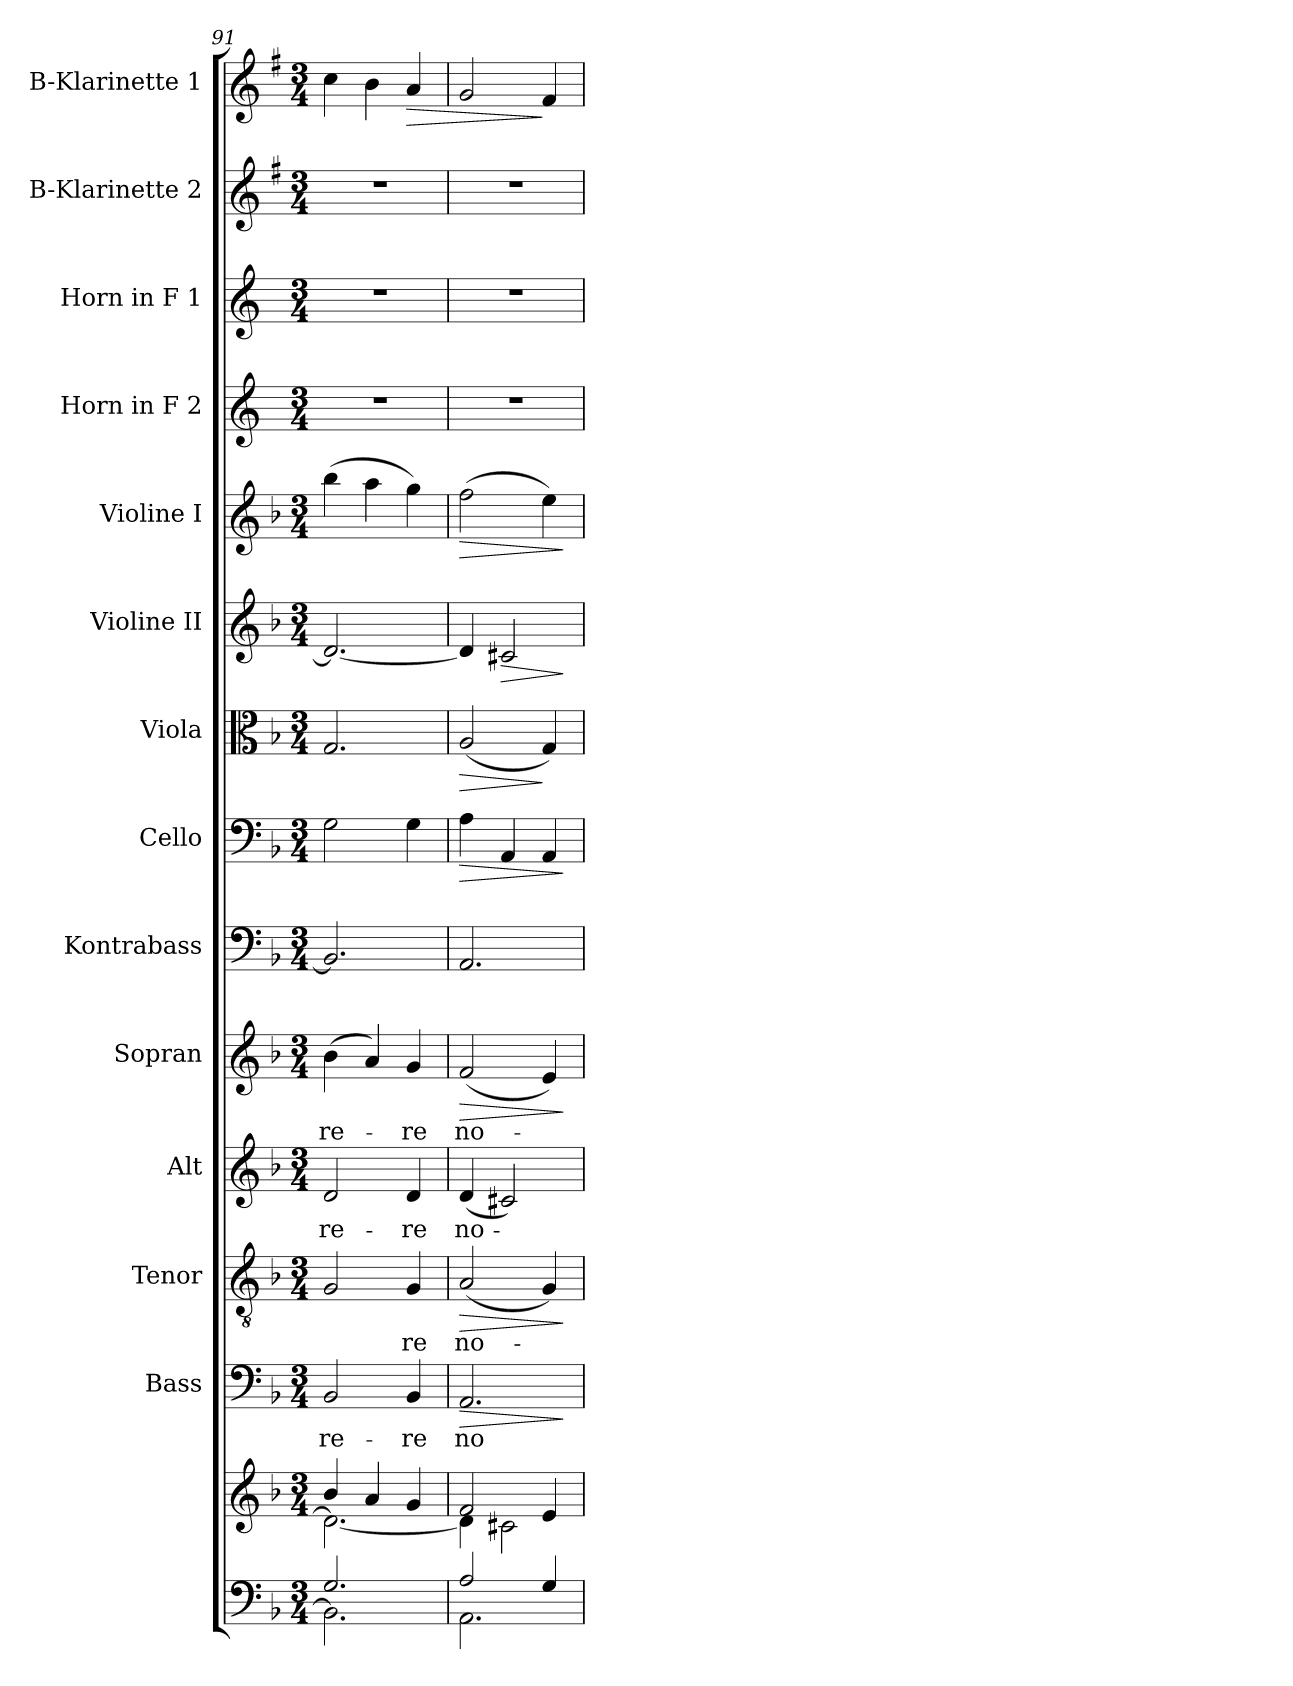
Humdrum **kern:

**kern	**kern	**kern	**text	**dynam	**kern	**text	**dynam	**kern	**text	**kern	**text	**dynam	**kern	**kern	**dynam	**kern	**dynam	**kern	**dynam	**kern	**dynam	**kern	**kern	**kern	**kern	**dynam
*part14	*part14	*part13	*part13	*part13	*part12	*part12	*part12	*part11	*part11	*part10	*part10	*part10	*part9	*part8	*part8	*part7	*part7	*part6	*part6	*part5	*part5	*part4	*part3	*part2	*part1	*part1
*staff15	*staff14	*staff13	*staff13	*staff13	*staff12	*staff12	*staff12	*staff11	*staff11	*staff10	*staff10	*staff10	*staff9	*staff8	*staff8	*staff7	*staff7	*staff6	*staff6	*staff5	*staff5	*staff4	*staff3	*staff2	*staff1	*staff1
*	*	*I"Bass	*	*	*I"Tenor	*	*	*I"Alt	*	*I"Sopran	*	*	*I"Kontrabass	*I"Cello	*	*I"Viola	*	*I"Violine II	*	*I"Violine I	*	*I"Horn in F 2	*I"Horn in F 1	*I"B-Klarinette 2	*I"B-Klarinette 1	*
*	*	*I'B.	*	*	*I'T.	*	*	*I'A.	*	*I'S.	*	*	*I'Kb.	*	*	*I'Vla.	*	*I'Vl. II	*	*I'Vl. I	*	*	*	*I'B Kl. 2	*I'B Kl. 1	*
*clefF4	*clefG2	*clefF4	*	*	*clefGv2	*	*	*clefG2	*	*clefG2	*	*	*clefF4	*clefF4	*	*clefC3	*	*clefG2	*	*clefG2	*	*clefG2	*clefG2	*clefG2	*clefG2	*
*	*	*	*	*	*	*	*	*	*	*	*	*	*ITrd7c12	*	*	*	*	*	*	*	*	*ITrd4c7	*ITrd4c7	*ITrd1c2	*ITrd1c2	*
*k[b-]	*k[b-]	*k[b-]	*	*	*k[b-]	*	*	*k[b-]	*	*k[b-]	*	*	*k[b-]	*k[b-]	*	*k[b-]	*	*k[b-]	*	*k[b-]	*	*k[b-]	*k[b-]	*k[b-]	*k[b-]	*
*F:	*F:	*F:	*	*	*F:	*	*	*F:	*	*F:	*	*	*F:	*F:	*	*F:	*	*F:	*	*F:	*	*F:	*F:	*F:	*F:	*
*M3/4	*M3/4	*M3/4	*	*	*M3/4	*	*	*M3/4	*	*M3/4	*	*	*M3/4	*M3/4	*	*M3/4	*	*M3/4	*	*M3/4	*	*M3/4	*M3/4	*M3/4	*M3/4	*
=91	=91	=91	=91	=91	=91	=91	=91	=91	=91	=91	=91	=91	=91	=91	=91	=91	=91	=91	=91	=91	=91	=91	=91	=91	=91	=91
*^	*^	*	*	*	*	*	*	*	*	*	*	*	*	*	*	*	*	*	*	*	*	*	*	*	*	*
!	!	!	!	!	!LO:LY:b	!	!	!	!	!	!LO:LY:b	!	!LO:LY:b	!	!	!	!	!	!	!	!	!	!	!	!	!	!	!
2.G/	2.BB-\]	4b-/	2.d\_	2BB-/	-re-	.	2G/	.	.	2d/	-re-	(>4b-\	-re-	.	2.BBB-/]	2G\	.	2.G/	.	2.d/_	.	(>4bb-\	.	2.r	2.r	2.r	4b-\	.
.	.	4a/	.	.	.	.	.	.	.	.	.	4a/)	.	.	.	.	.	.	.	.	.	4aa\	.	.	.	.	4a\	.
!	!	!	!	!	!LO:LY:b	!	!	!LO:LY:b	!	!	!LO:LY:b	!	!LO:LY:b	!	!	!	!	!	!	!	!	!	!	!	!	!	!	!LO:HP:b
.	.	4g/	.	4BB-/	-re	.	4G/	-re	.	4d/	-re	4g/	-re	.	.	4G\	.	.	.	.	.	4gg\)	.	.	.	.	4g/	>
=92	=92	=92	=92	=92	=92	=92	=92	=92	=92	=92	=92	=92	=92	=92	=92	=92	=92	=92	=92	=92	=92	=92	=92	=92	=92	=92	=92	=92
!	!	!	!	!	!LO:LY:b	!LO:HP:b	!	!LO:LY:b	!LO:HP:b	!	!LO:LY:b	!	!LO:LY:b	!LO:HP:b	!	!	!LO:HP:b	!	!LO:HP:b	!	!	!	!LO:HP:b	!	!	!	!	!
2A/	2.AA\	2f/	4d\]	2.AA/	no-	>	(<2A/	no-	>	(<4d/	no-	(<2f/	no-	>	2.AAA/	4A\	>	(<2A/	>	4d/]	.	(>2ff\	>	2.r	2.r	2.r	2f/	.
!	!	!	!	!	!	!	!	!	!	!	!	!	!	!	!	!	!	!	!	!	!LO:HP:b	!	!	!	!	!	!	!
.	.	.	2c#X\	.	.	.	.	.	.	2c#X/)	.	.	.	.	.	4AA/	.	.	.	2c#X/	>	.	.	.	.	.	.	.
4G/	.	4e/	.	.	.	.	4G/)	.	.	.	.	4e/)	.	.	.	4AA/	.	4G/)	]	.	.	4ee\)	.	.	.	.	4e/	]
*v	*v	*	*	*	*	*	*	*	*	*	*	*	*	*	*	*	*	*	*	*	*	*	*	*	*	*	*	*
*	*v	*v	*	*	*	*	*	*	*	*	*	*	*	*	*	*	*	*	*	*	*	*	*	*	*	*	*
.	.	.	.	]	.	.	]	.	.	.	.	]	.	.	]	.	.	.	]	.	]	.	.	.	.	.
=	=	=	=	=	=	=	=	=	=	=	=	=	=	=	=	=	=	=	=	=	=	=	=	=	=	=
*-	*-	*-	*-	*-	*-	*-	*-	*-	*-	*-	*-	*-	*-	*-	*-	*-	*-	*-	*-	*-	*-	*-	*-	*-	*-	*-
